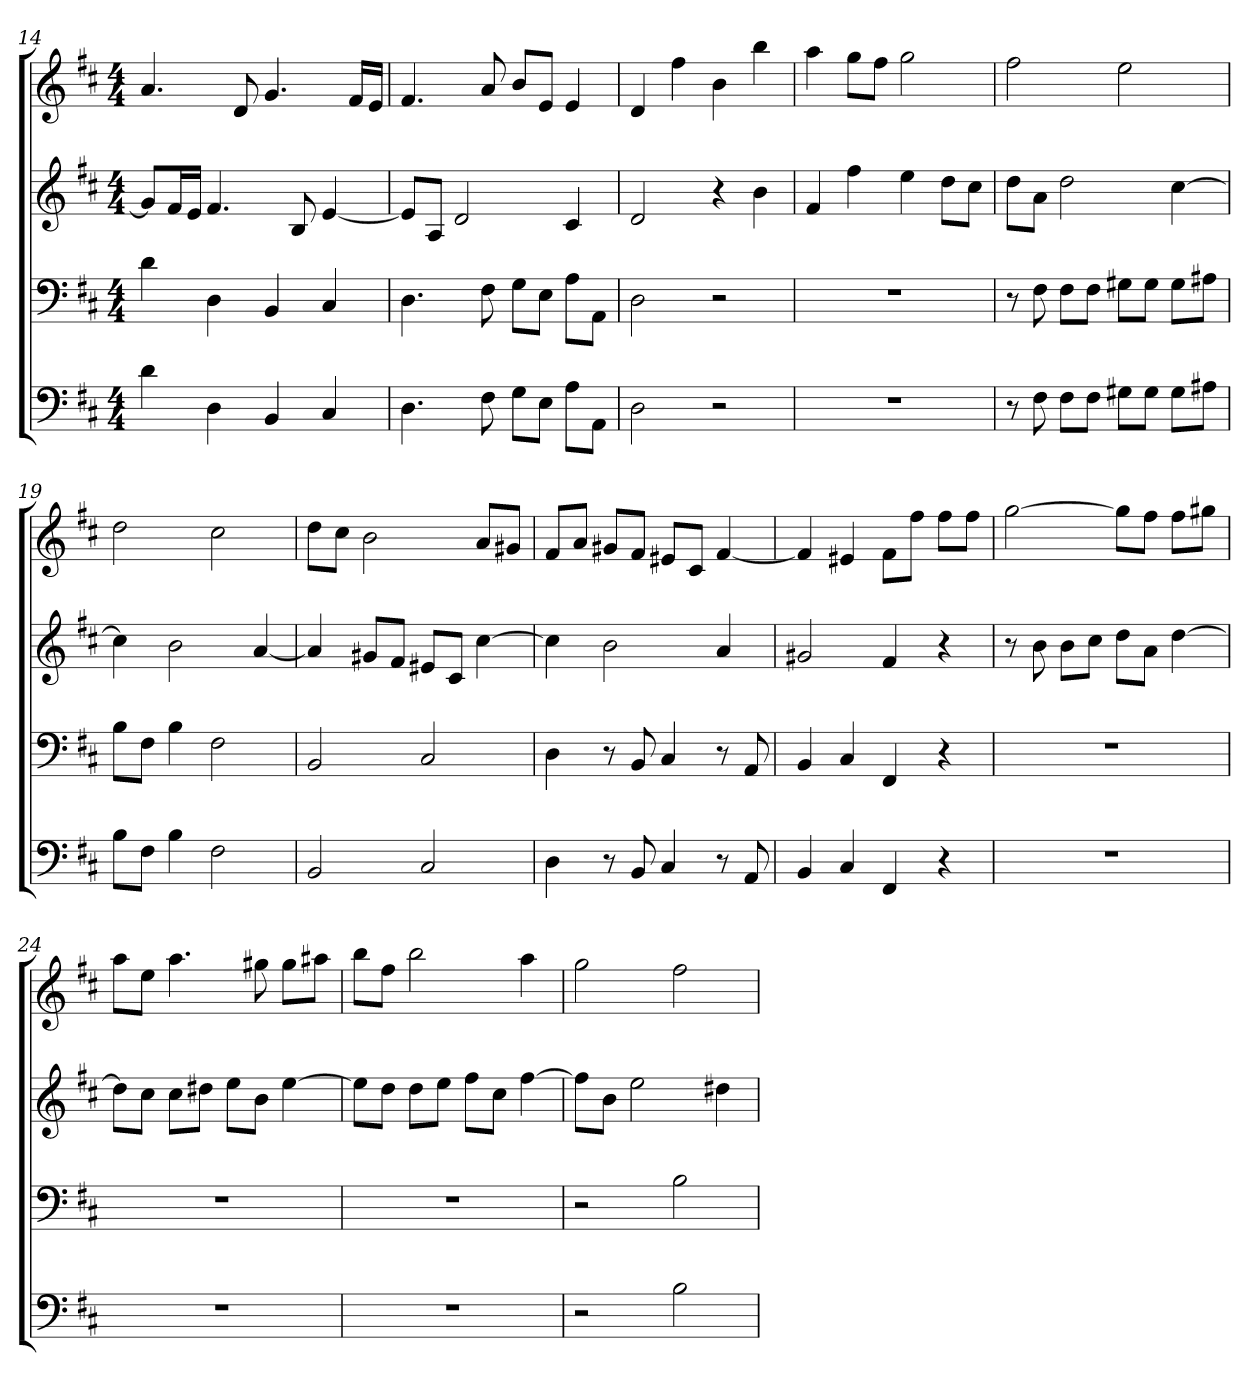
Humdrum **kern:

**kern	**kern	**kern	**kern
*part4	*part3	*part2	*part1
*staff4	*staff3	*staff2	*staff1
*k[f#c#]	*k[f#c#]	*k[f#c#]	*k[f#c#]
*b:	*b:	*b:	*b:
*M4/4	*M4/4	*M4/4	*M4/4
=14	=14	=14	=14
4d	4d	8gL]	4.a
.	.	16f#L	.
.	.	16eJJ	.
4D	4D	4.f#	.
.	.	.	8d
4BB	4BB	.	4.g
.	.	8B	.
4C#	4C#	[4e	.
.	.	.	16f#LL
.	.	.	16eJJ
=15	=15	=15	=15
4.D	4.D	8eL]	4.f#
.	.	8AJ	.
.	.	2d	.
8F#	8F#	.	8a
8GL	8GL	.	8bL
8EJ	8EJ	.	8eJ
8AL	8AL	4c#	4e
8AAJ	8AAJ	.	.
=16	=16	=16	=16
2D	2D	2d	4d
.	.	.	4ff#
2r	2r	4r	4b
.	.	4b	4bb
=17	=17	=17	=17
1r	1r	4f#	4aa
.	.	4ff#	8ggL
.	.	.	8ff#J
.	.	4ee	2gg
.	.	8ddL	.
.	.	8cc#J	.
=18	=18	=18	=18
8r	8r	8ddL	2ff#
8F#	8F#	8aJ	.
8F#L	8F#L	2dd	.
8F#J	8F#J	.	.
8G#XL	8G#XL	.	2ee
8G#J	8G#J	.	.
8G#L	8G#L	[4cc#	.
8A#XJ	8A#XJ	.	.
=19	=19	=19	=19
8BL	8BL	4cc#]	2dd
8F#J	8F#J	.	.
4B	4B	2b	.
2F#	2F#	.	2cc#
.	.	[4a	.
=20	=20	=20	=20
2BB	2BB	4a]	8ddL
.	.	.	8cc#J
.	.	8g#XL	2b
.	.	8f#J	.
2C#	2C#	8e#XL	.
.	.	8c#J	.
.	.	[4cc#	8aL
.	.	.	8g#XJ
=21	=21	=21	=21
4D	4D	4cc#]	8f#L
.	.	.	8aJ
8r	8r	2b	8g#XL
8BB	8BB	.	8f#J
4C#	4C#	.	8e#XL
.	.	.	8c#J
8r	8r	4a	[4f#
8AA	8AA	.	.
=22	=22	=22	=22
4BB	4BB	2g#X	4f#]
4C#	4C#	.	4e#X
4FF#	4FF#	4f#	8f#L
.	.	.	8ff#J
4r	4r	4r	8ff#L
.	.	.	8ff#J
=23	=23	=23	=23
1r	1r	8r	[2gg
.	.	8b	.
.	.	8bL	.
.	.	8cc#J	.
.	.	8ddL	8ggL]
.	.	8aJ	8ff#J
.	.	[4dd	8ff#L
.	.	.	8gg#XJ
=24	=24	=24	=24
1r	1r	8ddL]	8aaL
.	.	8cc#J	8eeJ
.	.	8cc#L	4.aa
.	.	8dd#XJ	.
.	.	8eeL	.
.	.	8bJ	8gg#X
.	.	[4ee	8gg#L
.	.	.	8aa#XJ
=25	=25	=25	=25
1r	1r	8eeL]	8bbL
.	.	8ddJ	8ff#J
.	.	8ddL	2bb
.	.	8eeJ	.
.	.	8ff#L	.
.	.	8cc#J	.
.	.	[4ff#	4aa
=26	=26	=26	=26
2r	2r	8ff#L]	2gg
.	.	8bJ	.
.	.	2ee	.
2B	2B	.	2ff#
.	.	4dd#X	.
=	=	=	=
*-	*-	*-	*-
